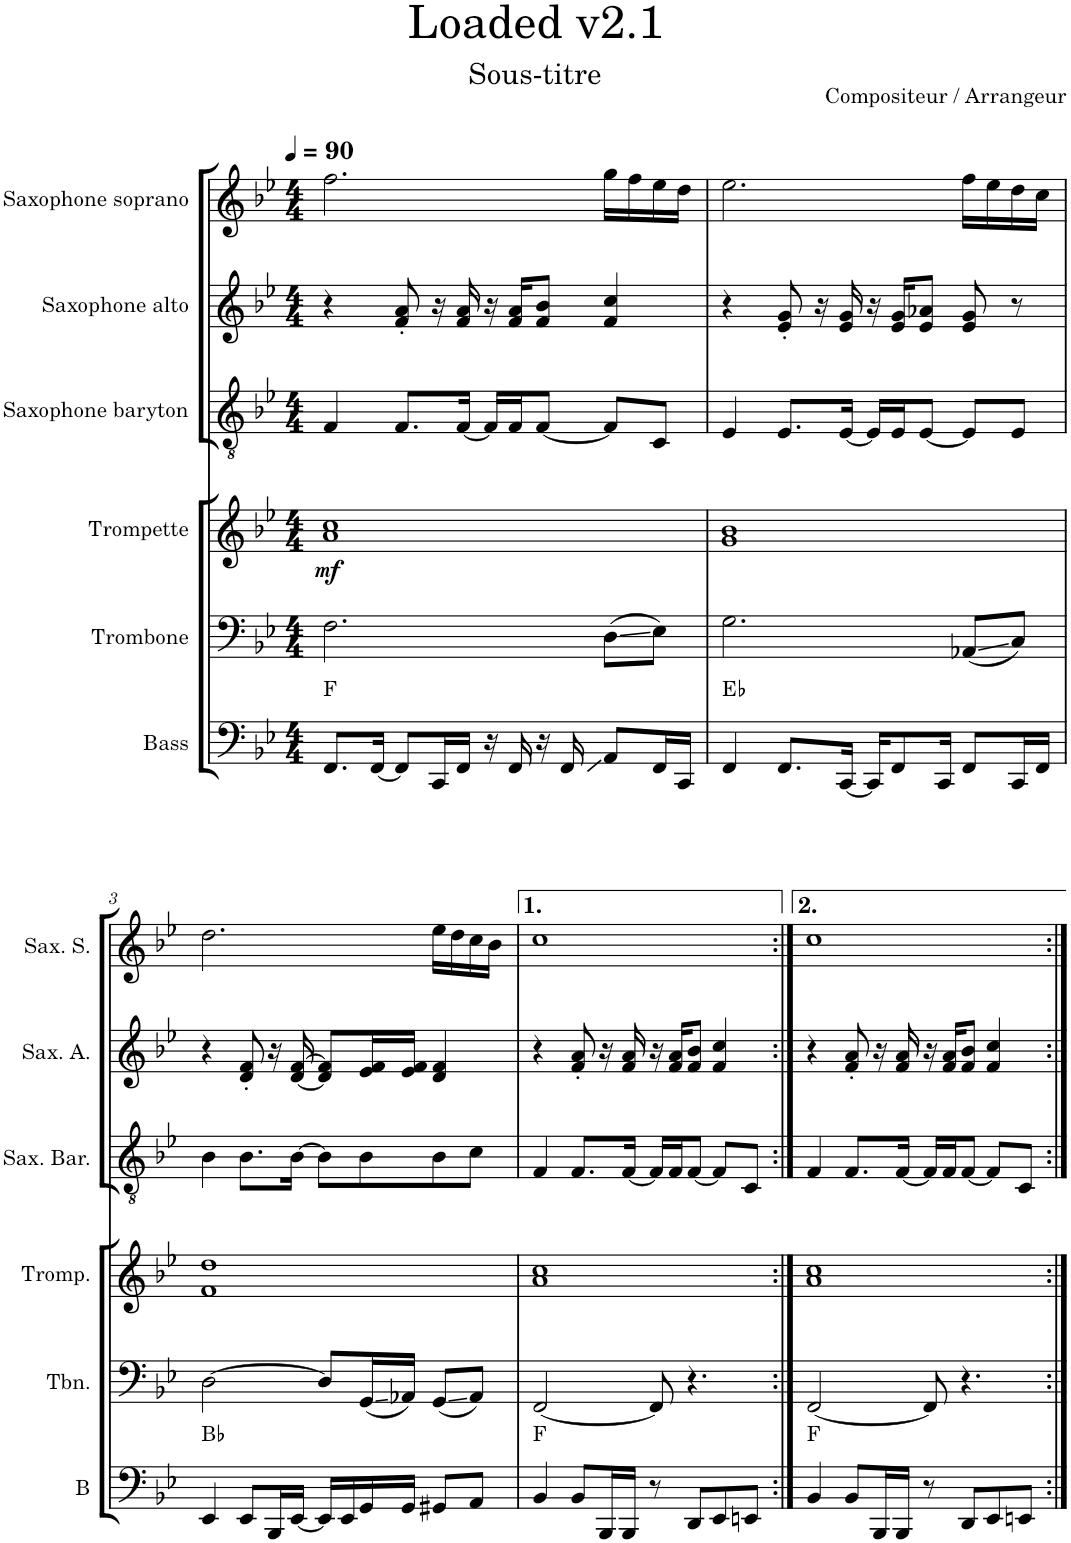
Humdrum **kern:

**kern	**harte	**kern	**kern	**dynam	**kern	**kern	**kern
*part6	*part6	*part5	*part4	*part4	*part3	*part2	*part1
*staff6	*	*staff5	*staff4	*staff4	*staff3	*staff2	*staff1
*I"Bass	*	*I"Trombone	*I"Trompette	*	*I"Saxophone baryton	*I"Saxophone alto	*I"Saxophone soprano
*I'B	*	*I'Tbn.	*I'Tromp.	*	*I'Sax. Bar.	*I'Sax. A.	*I'Sax. S.
*clefF4	*	*clefF4	*clefG2	*	*clefGv2	*clefG2	*clefG2
*	*	*	*Trd1c2	*	*Trd12c21	*Trd5c9	*Trd1c2
*k[b-e-]	*	*k[b-e-]	*k[b-e-]	*	*k[b-e-]	*k[b-e-]	*k[b-e-]
*M4/4	*	*M4/4	*M4/4	*	*M4/4	*M4/4	*M4/4
*MM90	*	*MM90	*MM90	*	*MM90	*MM90	*MM90
=1	=1	=1	=1	=1	=1	=1	=1
!	!	!	!	!LO:DY:b	!	!	!
8.FF/L	F:maj	2.F\	1a 1cc	mf	4F/	4r	2.ff\
[16FF/Jk	.	.	.	.	.	.	.
8FF/L]	.	.	.	.	8.F/L	8f/' 8a/'	.
16CC/L	.	.	.	.	.	16r	.
16FF/JJ	.	.	.	.	[16F/Jk	16f/ 16a/	.
16r	.	.	.	.	16F/LL]	16r	.
16FF/	.	.	.	.	16F/J	16f/ 16a/KL	.
16r	.	.	.	.	[8F/J	8f/ 8b-/J	.
16FF/	.	.	.	.	.	.	.
8AA/L	.	(8D\L	.	.	8F/L]	4f/ 4cc/	16gg\LL
.	.	.	.	.	.	.	16ff\
16FF/L	.	8E-\J)	.	.	8C/J	.	16ee-\
16CC/JJ	.	.	.	.	.	.	16dd\JJ
=2	=2	=2	=2	=2	=2	=2	=2
4FF/	Eb:maj	2.G\	1g 1b-	.	4E-/	4r	2.ee-\
8.FF/L	.	.	.	.	8.E-/L	8e-/' 8g/'	.
.	.	.	.	.	.	16r	.
[16CC/Jk	.	.	.	.	[16E-/Jk	16e-/ 16g/	.
16CC/KL]	.	.	.	.	16E-/LL]	16r	.
8FF/	.	.	.	.	16E-/J	16e-/ 16g/KL	.
.	.	.	.	.	[8E-/J	8e-/ 8a-X/J	.
16CC/Jk	.	.	.	.	.	.	.
8FF/L	.	(8AA-X/L	.	.	8E-/L]	8e-/ 8g/	16ff\LL
.	.	.	.	.	.	.	16ee-\
16CC/L	.	8C/J)	.	.	8E-/J	8r	16dd\
16FF/JJ	.	.	.	.	.	.	16cc\JJ
!!LO:LB:g=z
=3	=3	=3	=3	=3	=3	=3	=3
4EE-/	Bb:maj	[2D\	1f 1dd	.	4B-\	4r	2.dd\
8EE-/L	.	.	.	.	8.B-\L	8d/' 8f/'	.
16BBB-/L	.	.	.	.	.	16r	.
[16EE-/JJ	.	.	.	.	[16B-\Jk	[16d/ [16f/	.
16EE-/LL]	.	8D/L]	.	.	8B-\L]	8d/] 8f/]L	.
16EE-/	.	.	.	.	.	.	.
16GG/	.	(16GG/L	.	.	8B-\	16e-/ 16f/L	.
16GG/JJ	.	16AA-X/JJ)	.	.	.	16e-/ 16f/JJ	.
8GG#X/L	.	(8GG/L	.	.	8B-\	4d/ 4f/	16ee-\LL
.	.	.	.	.	.	.	16dd\
8AA/J	.	8AA-/J)	.	.	8c\J	.	16cc\
.	.	.	.	.	.	.	16b-\JJ
=4	=4	=4	=4	=4	=4	=4	=4
4BB-/	F:maj	[2FF/	1a 1cc	.	4F/	4r	1cc
8BB-/L	.	.	.	.	8.F/L	8f/' 8a/'	.
16BBB-/L	.	.	.	.	.	16r	.
16BBB-/JJ	.	.	.	.	[16F/Jk	16f/ 16a/	.
8r	.	8FF/]	.	.	16F/LL]	16r	.
.	.	.	.	.	16F/J	16f/ 16a/KL	.
8DD/L	.	4.r	.	.	[8F/J	8f/ 8b-/J	.
8EE-/	.	.	.	.	8F/L]	4f/ 4cc/	.
8EEn/J	.	.	.	.	8C/J	.	.
=5:|!	=5:|!	=5:|!	=5:|!	=5:|!	=5:|!	=5:|!	=5:|!
4BB-/	F:maj	[2FF/	1a 1cc	.	4F/	4r	1cc
8BB-/L	.	.	.	.	8.F/L	8f/' 8a/'	.
16BBB-/L	.	.	.	.	.	16r	.
16BBB-/JJ	.	.	.	.	[16F/Jk	16f/ 16a/	.
8r	.	8FF/]	.	.	16F/LL]	16r	.
.	.	.	.	.	16F/J	16f/ 16a/KL	.
8DD/L	.	4.r	.	.	[8F/J	8f/ 8b-/J	.
8EE-/	.	.	.	.	8F/L]	4f/ 4cc/	.
8EEn/J	.	.	.	.	8C/J	.	.
=:|!	=:|!	=:|!	=:|!	=:|!	=:|!	=:|!	=:|!
*-	*-	*-	*-	*-	*-	*-	*-
